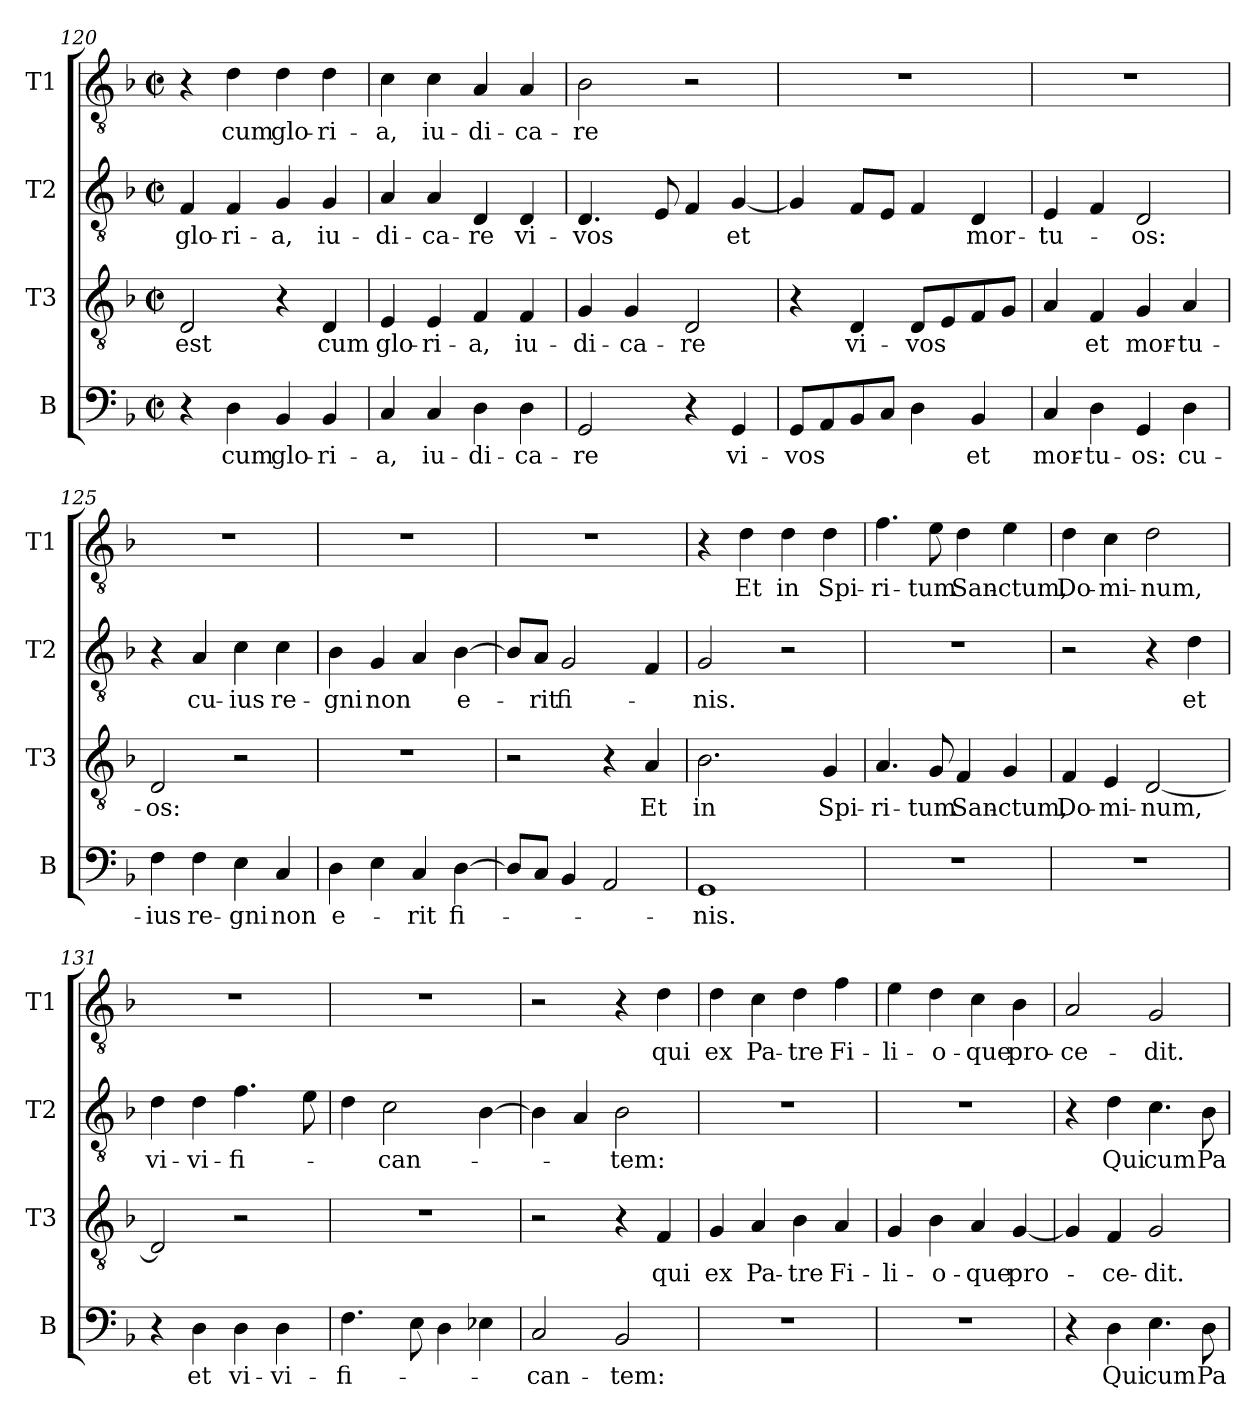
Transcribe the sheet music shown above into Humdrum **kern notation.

**kern	**text	**kern	**text	**kern	**text	**kern	**text
*part4	*part4	*part3	*part3	*part2	*part2	*part1	*part1
*staff4	*staff4	*staff3	*staff3	*staff2	*staff2	*staff1	*staff1
*I"B	*	*I"T3	*	*I"T2	*	*I"T1	*
*I'B	*	*I'T3	*	*I'T2	*	*I'T1	*
*clefF4	*	*clefGv2	*	*clefGv2	*	*clefGv2	*
*k[b-]	*	*k[b-]	*	*k[b-]	*	*k[b-]	*
*M2/2	*	*M2/2	*	*M2/2	*	*M2/2	*
*met(c|)	*	*met(c|)	*	*met(c|)	*	*met(c|)	*
=120	=120	=120	=120	=120	=120	=120	=120
!	!	!	!LO:LY:b	!	!LO:LY:b	!	!
4r	.	2D/	est	4F/	glo-	4r	.
!	!LO:LY:b	!	!	!	!LO:LY:b	!	!LO:LY:b
4D\	cum	.	.	4F/	-ri-	4d\	cum
!	!LO:LY:b	!	!	!	!LO:LY:b	!	!LO:LY:b
4BB-/	glo-	4r	.	4G/	-a,	4d\	glo-
!	!LO:LY:b	!	!LO:LY:b	!	!LO:LY:b	!	!LO:LY:b
4BB-/	-ri-	4D/	cum	4G/	iu-	4d\	-ri-
!!LO:LB:g=z
=121	=121	=121	=121	=121	=121	=121	=121
!	!LO:LY:b	!	!LO:LY:b	!	!LO:LY:b	!	!LO:LY:b
4C/	-a,	4E/	glo-	4A/	-di-	4c\	-a,
!	!LO:LY:b	!	!LO:LY:b	!	!LO:LY:b	!	!LO:LY:b
4C/	iu-	4E/	-ri-	4A/	-ca-	4c\	iu-
!	!LO:LY:b	!	!LO:LY:b	!	!LO:LY:b	!	!LO:LY:b
4D\	-di-	4F/	-a,	4D/	-re	4A/	-di-
!	!LO:LY:b	!	!LO:LY:b	!	!LO:LY:b	!	!LO:LY:b
4D\	-ca-	4F/	iu-	4D/	vi-	4A/	-ca-
=122	=122	=122	=122	=122	=122	=122	=122
!	!LO:LY:b	!	!LO:LY:b	!	!LO:LY:b	!	!LO:LY:b
2GG/	-re	4G/	-di-	4.D/	-vos	2B-\	-re
!	!	!	!LO:LY:b	!	!	!	!
.	.	4G/	-ca-	.	.	.	.
.	.	.	.	8E/	.	.	.
!	!	!	!LO:LY:b	!	!	!	!
4r	.	2D/	-re	4F/	.	2r	.
!	!LO:LY:b	!	!	!	!LO:LY:b	!	!
4GG/	vi-	.	.	[4G/	et	.	.
=123	=123	=123	=123	=123	=123	=123	=123
!	!LO:LY:b	!	!	!	!	!	!
8GG/L	-vos	4r	.	4G/]	.	1r	.
8AA/	.	.	.	.	.	.	.
!	!	!	!LO:LY:b	!	!	!	!
8BB-/	.	4D/	vi-	8F/L	.	.	.
8C/J	.	.	.	8E/J	.	.	.
!	!	!	!LO:LY:b	!	!	!	!
4D\	.	8D/L	-vos	4F/	.	.	.
.	.	8E/	.	.	.	.	.
!	!LO:LY:b	!	!	!	!LO:LY:b	!	!
4BB-/	et	8F/	.	4D/	mor-	.	.
.	.	8G/J	.	.	.	.	.
=124	=124	=124	=124	=124	=124	=124	=124
!	!LO:LY:b	!	!	!	!LO:LY:b	!	!
4C/	mor-	4A/	.	4E/	-tu-	1r	.
!	!LO:LY:b	!	!LO:LY:b	!	!	!	!
4D\	-tu-	4F/	et	4F/	.	.	.
!	!LO:LY:b	!	!LO:LY:b	!	!LO:LY:b	!	!
4GG/	-os:	4G/	mor-	2D/	-os:	.	.
!	!LO:LY:b	!	!LO:LY:b	!	!	!	!
4D\	cu-	4A/	-tu-	.	.	.	.
=125	=125	=125	=125	=125	=125	=125	=125
!	!LO:LY:b	!	!LO:LY:b	!	!	!	!
4F\	-ius	2D/	-os:	4r	.	1r	.
!	!LO:LY:b	!	!	!	!LO:LY:b	!	!
4F\	re-	.	.	4A/	cu-	.	.
!	!LO:LY:b	!	!	!	!LO:LY:b	!	!
4E\	-gni	2r	.	4c\	-ius	.	.
!	!LO:LY:b	!	!	!	!LO:LY:b	!	!
4C/	non	.	.	4c\	re-	.	.
!!LO:PB:g=z
=126	=126	=126	=126	=126	=126	=126	=126
!	!LO:LY:b	!	!	!	!LO:LY:b	!	!
4D\	e-	1r	.	4B-\	-gni	1r	.
!	!	!	!	!	!LO:LY:b	!	!
4E\	.	.	.	4G/	non	.	.
!	!LO:LY:b	!	!	!	!	!	!
4C/	-rit	.	.	4A/	.	.	.
!	!LO:LY:b	!	!	!	!LO:LY:b	!	!
[4D\	fi-	.	.	[4B-\	e-	.	.
=127	=127	=127	=127	=127	=127	=127	=127
8D/L]	.	2r	.	8B-/L]	.	1r	.
!	!	!	!	!	!LO:LY:b	!	!
8C/J	.	.	.	8A/J	-rit	.	.
!	!	!	!	!	!LO:LY:b	!	!
4BB-/	.	.	.	2G/	fi-	.	.
2AA/	.	4r	.	.	.	.	.
!	!	!	!LO:LY:b	!	!	!	!
.	.	4A/	Et	4F/	.	.	.
=128	=128	=128	=128	=128	=128	=128	=128
!	!LO:LY:b	!	!LO:LY:b	!	!LO:LY:b	!	!
1GG	-nis.	2.B-\	in	2G/	-nis.	4r	.
!	!	!	!	!	!	!	!LO:LY:b
.	.	.	.	.	.	4d\	Et
!	!	!	!	!	!	!	!LO:LY:b
.	.	.	.	2r	.	4d\	in
!	!	!	!LO:LY:b	!	!	!	!LO:LY:b
.	.	4G/	Spi-	.	.	4d\	Spi-
=129	=129	=129	=129	=129	=129	=129	=129
!	!	!	!LO:LY:b	!	!	!	!LO:LY:b
1r	.	4.A/	-ri-	1r	.	4.f\	-ri-
!	!	!	!LO:LY:b	!	!	!	!LO:LY:b
.	.	8G/	-tum	.	.	8e\	-tum
!	!	!	!LO:LY:b	!	!	!	!LO:LY:b
.	.	4F/	San-	.	.	4d\	San-
!	!	!	!LO:LY:b	!	!	!	!LO:LY:b
.	.	4G/	-ctum,	.	.	4e\	-ctum,
=130	=130	=130	=130	=130	=130	=130	=130
!	!	!	!LO:LY:b	!	!	!	!LO:LY:b
1r	.	4F/	Do-	2r	.	4d\	Do-
!	!	!	!LO:LY:b	!	!	!	!LO:LY:b
.	.	4E/	-mi-	.	.	4c\	-mi-
!	!	!	!LO:LY:b	!	!	!	!LO:LY:b
.	.	[2D/	-num,	4r	.	2d\	-num,
!	!	!	!	!	!LO:LY:b	!	!
.	.	.	.	4d\	et	.	.
!!LO:LB:g=z
=131	=131	=131	=131	=131	=131	=131	=131
!	!	!	!	!	!LO:LY:b	!	!
4r	.	2D/]	.	4d\	vi-	1r	.
!	!LO:LY:b	!	!	!	!LO:LY:b	!	!
4D\	et	.	.	4d\	-vi-	.	.
!	!LO:LY:b	!	!	!	!LO:LY:b	!	!
4D\	vi-	2r	.	4.f\	-fi-	.	.
!	!LO:LY:b	!	!	!	!	!	!
4D\	-vi-	.	.	.	.	.	.
.	.	.	.	8e\	.	.	.
=132	=132	=132	=132	=132	=132	=132	=132
!	!LO:LY:b	!	!	!	!	!	!
4.F\	-fi-	1r	.	4d\	.	1r	.
!	!	!	!	!	!LO:LY:b	!	!
.	.	.	.	2c\	-can-	.	.
8E\	.	.	.	.	.	.	.
4D\	.	.	.	.	.	.	.
4E-X\	.	.	.	[4B-\	.	.	.
=133	=133	=133	=133	=133	=133	=133	=133
!	!LO:LY:b	!	!	!	!	!	!
2C/	-can-	2r	.	4B-\]	.	2r	.
.	.	.	.	4A/	.	.	.
!	!LO:LY:b	!	!	!	!LO:LY:b	!	!
2BB-/	-tem:	4r	.	2B-\	-tem:	4r	.
!	!	!	!LO:LY:b	!	!	!	!LO:LY:b
.	.	4F/	qui	.	.	4d\	qui
=134	=134	=134	=134	=134	=134	=134	=134
!	!	!	!LO:LY:b	!	!	!	!LO:LY:b
1r	.	4G/	ex	1r	.	4d\	ex
!	!	!	!LO:LY:b	!	!	!	!LO:LY:b
.	.	4A/	Pa-	.	.	4c\	Pa-
!	!	!	!LO:LY:b	!	!	!	!LO:LY:b
.	.	4B-\	-tre	.	.	4d\	-tre
!	!	!	!LO:LY:b	!	!	!	!LO:LY:b
.	.	4A/	Fi-	.	.	4f\	Fi-
=135	=135	=135	=135	=135	=135	=135	=135
!	!	!	!LO:LY:b	!	!	!	!LO:LY:b
1r	.	4G/	-li-	1r	.	4e\	-li-
!	!	!	!LO:LY:b	!	!	!	!LO:LY:b
.	.	4B-\	-o-	.	.	4d\	-o-
!	!	!	!LO:LY:b	!	!	!	!LO:LY:b
.	.	4A/	-que	.	.	4c\	-que
!	!	!	!LO:LY:b	!	!	!	!LO:LY:b
.	.	[4G/	pro-	.	.	4B-\	pro-
!!LO:LB:g=z
=136	=136	=136	=136	=136	=136	=136	=136
!	!	!	!	!	!	!	!LO:LY:b
4r	.	4G/]	.	4r	.	2A/	-ce-
!	!LO:LY:b	!	!LO:LY:b	!	!LO:LY:b	!	!
4D\	Qui	4F/	-ce-	4d\	Qui	.	.
!	!LO:LY:b	!	!LO:LY:b	!	!LO:LY:b	!	!LO:LY:b
4.E\	cum	2G/	-dit.	4.c\	cum	2G/	-dit.
!	!LO:LY:b	!	!	!	!LO:LY:b	!	!
8D\	Pa-	.	.	8B-\	Pa-	.	.
=	=	=	=	=	=	=	=
*-	*-	*-	*-	*-	*-	*-	*-
